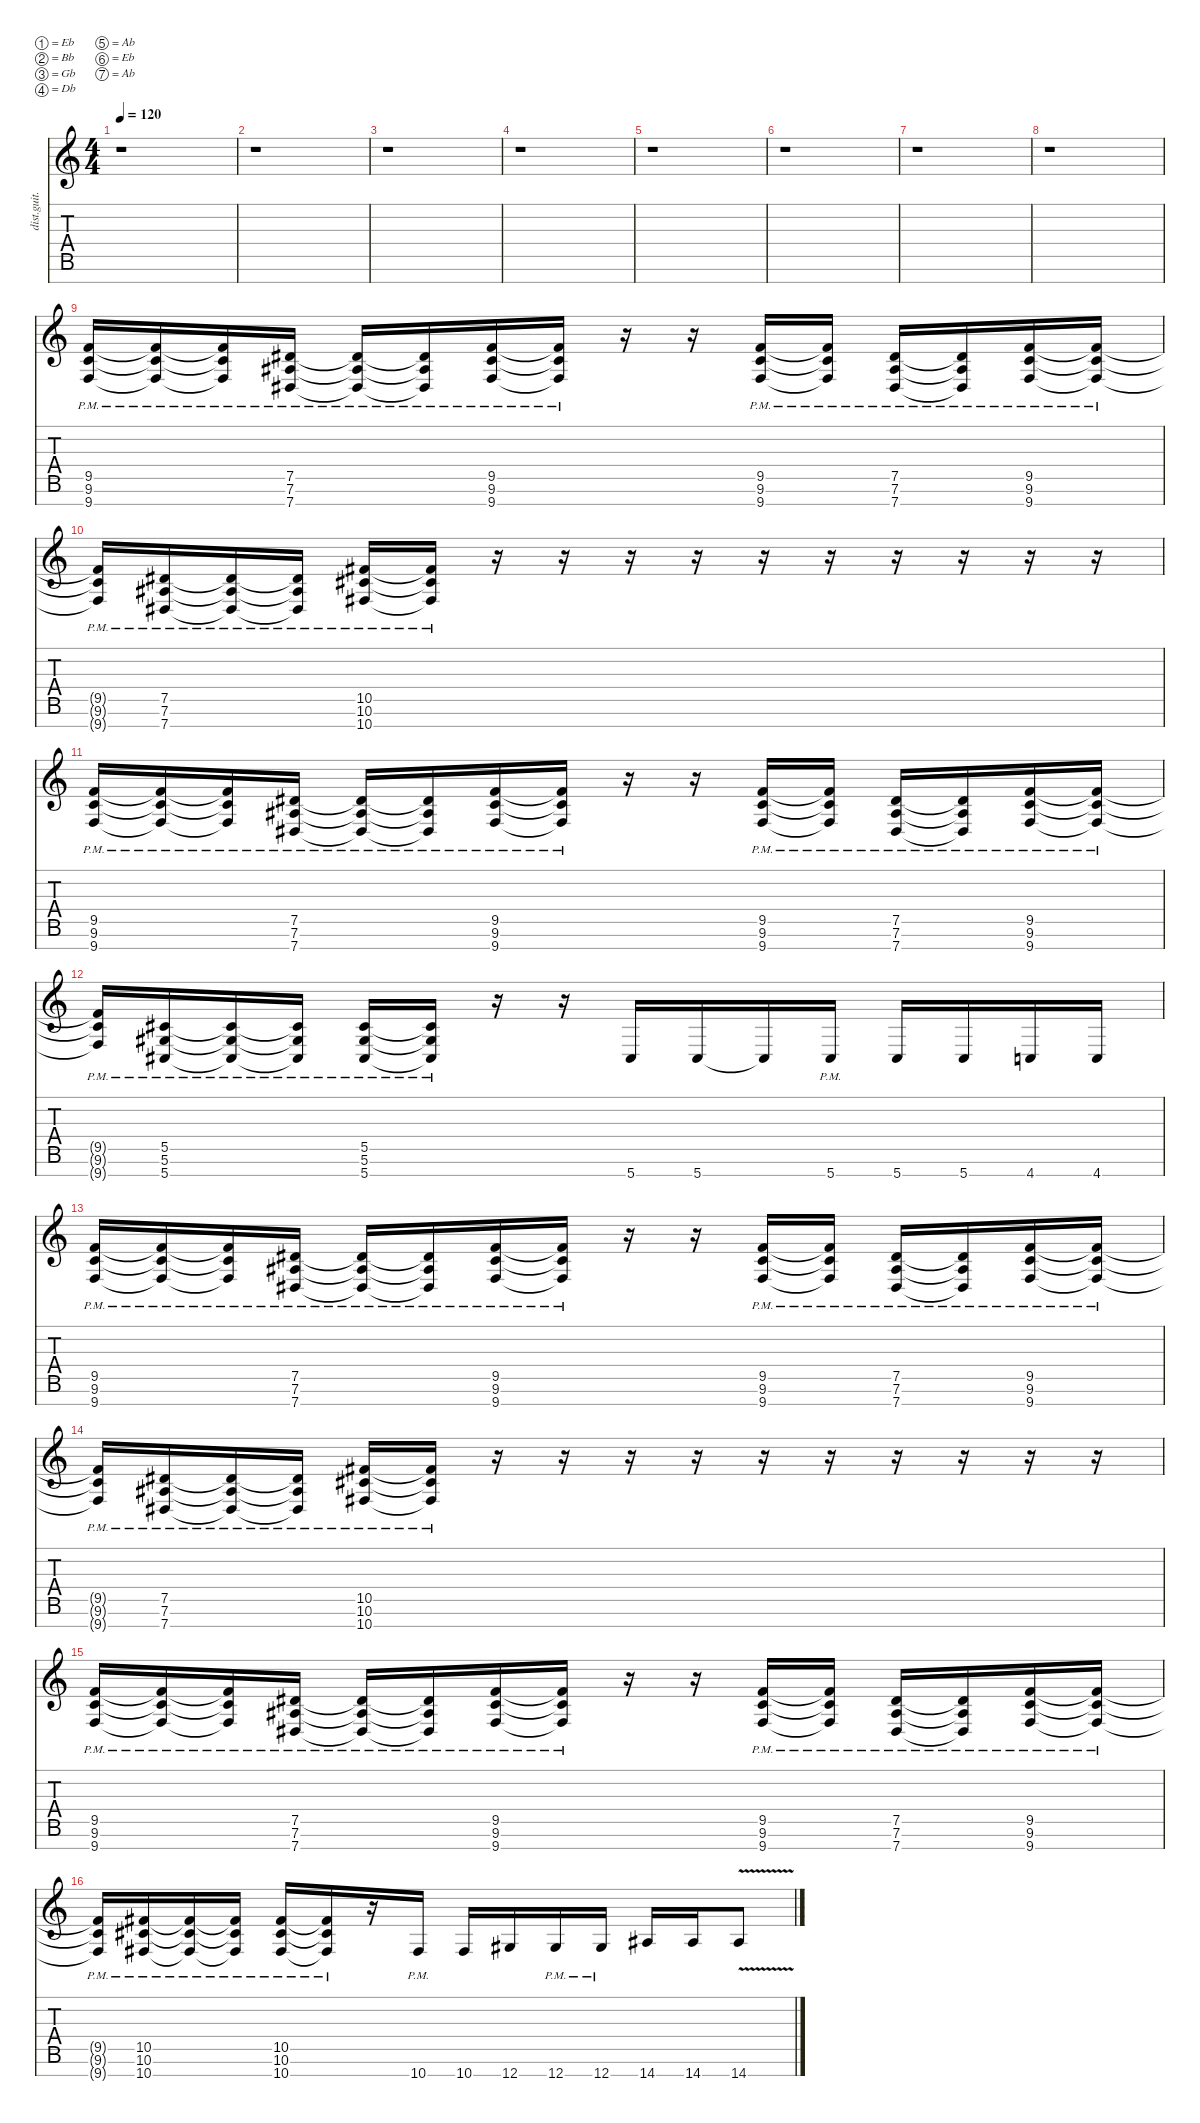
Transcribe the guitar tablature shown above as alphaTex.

\defaultSystemsLayout 4
\hideDynamics
\bracketExtendMode nobrackets
\otherSystemsTrackNameOrientation horizontal
\track ("riff" "dist.guit.") {instrument distortionguitar}
\staff {score tabs}
\tuning (Eb4 Bb3 Gb3 Db3 Ab2 Eb2 Ab1)
\ts (4 4)
\tempo 120
\clef g2
\ks c
r.1{dy mf beam Down} |
r.1{beam Down} |
r.1{beam Down} |
r.1{beam Down} |
r.1{beam Down} |
r.1{beam Down} |
r.1{beam Down} |
r.1{beam Down} |
(9.7{pm} 9.6{pm} 9.5{pm}).16{beam Up} (9.7{pm t} 9.6{pm t} 9.5{pm t}).16{beam Up} (9.7{pm t} 9.6{pm t} 9.5{pm t}).16{beam Up} (7.7{pm acc #} 7.6{pm acc #} 7.5{pm acc #}).16{beam Up} (7.7{pm t acc #} 7.6{pm t acc #} 7.5{pm t acc #}).16{beam Up} (7.7{pm t acc #} 7.6{pm t acc #} 7.5{pm t acc #}).16{beam Up} (9.7{pm} 9.6{pm} 9.5{pm}).16{beam Up} (9.7{pm t} 9.6{pm t} 9.5{pm t}).16{beam Up} r.16{beam Up} r.16{beam Up} (9.7{pm} 9.6{pm} 9.5{pm}).16{beam Up} (9.7{pm t} 9.6{pm t} 9.5{pm t}).16{beam Up} (7.7{pm acc #} 7.6{pm acc #} 7.5{pm acc #}).16{beam Up} (7.7{pm t acc #} 7.6{pm t acc #} 7.5{pm t acc #}).16{beam Up} (9.7{pm} 9.6{pm} 9.5{pm}).16{beam Up} (9.7{pm t} 9.6{pm t} 9.5{pm t}).16{beam Up} |
(9.7{pm t} 9.6{pm t} 9.5{pm t}).16{beam Up} (7.7{pm acc #} 7.6{pm acc #} 7.5{pm acc #}).16{beam Up} (7.7{pm t acc #} 7.6{pm t acc #} 7.5{pm t acc #}).16{beam Up} (7.7{pm t acc #} 7.6{pm t acc #} 7.5{pm t acc #}).16{beam Up} (10.7{pm acc #} 10.6{pm acc #} 10.5{pm acc #}).16{beam Up} (10.7{pm t acc #} 10.6{pm t acc #} 10.5{pm t acc #}).16{beam Up} r.16{beam Up} r.16{beam Up} r.16{beam Up} r.16{beam Up} r.16{beam Up} r.16{beam Up} r.16{beam Up} r.16{beam Up} r.16{beam Up} r.16{beam Up} |
(9.7{pm} 9.6{pm} 9.5{pm}).16{beam Up} (9.7{pm t} 9.6{pm t} 9.5{pm t}).16{beam Up} (9.7{pm t} 9.6{pm t} 9.5{pm t}).16{beam Up} (7.7{pm acc #} 7.6{pm acc #} 7.5{pm acc #}).16{beam Up} (7.7{pm t acc #} 7.6{pm t acc #} 7.5{pm t acc #}).16{beam Up} (7.7{pm t acc #} 7.6{pm t acc #} 7.5{pm t acc #}).16{beam Up} (9.7{pm} 9.6{pm} 9.5{pm}).16{beam Up} (9.7{pm t} 9.6{pm t} 9.5{pm t}).16{beam Up} r.16{beam Up} r.16{beam Up} (9.7{pm} 9.6{pm} 9.5{pm}).16{beam Up} (9.7{pm t} 9.6{pm t} 9.5{pm t}).16{beam Up} (7.7{pm acc #} 7.6{pm acc #} 7.5{pm acc #}).16{beam Up} (7.7{pm t acc #} 7.6{pm t acc #} 7.5{pm t acc #}).16{beam Up} (9.7{pm} 9.6{pm} 9.5{pm}).16{beam Up} (9.7{pm t} 9.6{pm t} 9.5{pm t}).16{beam Up} |
(9.7{pm t} 9.6{pm t} 9.5{pm t}).16{beam Up} (5.7{pm acc #} 5.6{pm acc #} 5.5{pm acc #}).16{beam Up} (5.7{pm t acc #} 5.6{pm t acc #} 5.5{pm t acc #}).16{beam Up} (5.7{pm t acc #} 5.6{pm t acc #} 5.5{pm t acc #}).16{beam Up} (5.7{pm acc #} 5.6{pm acc #} 5.5{pm acc #}).16{beam Up} (5.7{pm t acc #} 5.6{pm t acc #} 5.5{pm t acc #}).16{beam Up} r.16{beam Up} r.16{beam Up} 5.7{acc #}.16{beam Up} 5.7{acc #}.16{beam Up} 5.7{t acc #}.16{beam Up} 5.7{pm acc #}.16{beam Up} 5.7{acc #}.16{beam Up} 5.7{acc #}.16{beam Up} 4.7.16{beam Up} 4.7.16{beam Up} |
(9.7{pm} 9.6{pm} 9.5{pm}).16{beam Up} (9.7{pm t} 9.6{pm t} 9.5{pm t}).16{beam Up} (9.7{pm t} 9.6{pm t} 9.5{pm t}).16{beam Up} (7.7{pm acc #} 7.6{pm acc #} 7.5{pm acc #}).16{beam Up} (7.7{pm t acc #} 7.6{pm t acc #} 7.5{pm t acc #}).16{beam Up} (7.7{pm t acc #} 7.6{pm t acc #} 7.5{pm t acc #}).16{beam Up} (9.7{pm} 9.6{pm} 9.5{pm}).16{beam Up} (9.7{pm t} 9.6{pm t} 9.5{pm t}).16{beam Up} r.16{beam Up} r.16{beam Up} (9.7{pm} 9.6{pm} 9.5{pm}).16{beam Up} (9.7{pm t} 9.6{pm t} 9.5{pm t}).16{beam Up} (7.7{pm acc #} 7.6{pm acc #} 7.5{pm acc #}).16{beam Up} (7.7{pm t acc #} 7.6{pm t acc #} 7.5{pm t acc #}).16{beam Up} (9.7{pm} 9.6{pm} 9.5{pm}).16{beam Up} (9.7{pm t} 9.6{pm t} 9.5{pm t}).16{beam Up} |
(9.7{pm t} 9.6{pm t} 9.5{pm t}).16{beam Up} (7.7{pm acc #} 7.6{pm acc #} 7.5{pm acc #}).16{beam Up} (7.7{pm t acc #} 7.6{pm t acc #} 7.5{pm t acc #}).16{beam Up} (7.7{pm t acc #} 7.6{pm t acc #} 7.5{pm t acc #}).16{beam Up} (10.7{pm acc #} 10.6{pm acc #} 10.5{pm acc #}).16{beam Up} (10.7{pm t acc #} 10.6{pm t acc #} 10.5{pm t acc #}).16{beam Up} r.16{beam Up} r.16{beam Up} r.16{beam Up} r.16{beam Up} r.16{beam Up} r.16{beam Up} r.16{beam Up} r.16{beam Up} r.16{beam Up} r.16{beam Up} |
(9.7{pm} 9.6{pm} 9.5{pm}).16{beam Up} (9.7{pm t} 9.6{pm t} 9.5{pm t}).16{beam Up} (9.7{pm t} 9.6{pm t} 9.5{pm t}).16{beam Up} (7.7{pm acc #} 7.6{pm acc #} 7.5{pm acc #}).16{beam Up} (7.7{pm t acc #} 7.6{pm t acc #} 7.5{pm t acc #}).16{beam Up} (7.7{pm t acc #} 7.6{pm t acc #} 7.5{pm t acc #}).16{beam Up} (9.7{pm} 9.6{pm} 9.5{pm}).16{beam Up} (9.7{pm t} 9.6{pm t} 9.5{pm t}).16{beam Up} r.16{beam Up} r.16{beam Up} (9.7{pm} 9.6{pm} 9.5{pm}).16{beam Up} (9.7{pm t} 9.6{pm t} 9.5{pm t}).16{beam Up} (7.7{pm acc #} 7.6{pm acc #} 7.5{pm acc #}).16{beam Up} (7.7{pm t acc #} 7.6{pm t acc #} 7.5{pm t acc #}).16{beam Up} (9.7{pm} 9.6{pm} 9.5{pm}).16{beam Up} (9.7{pm t} 9.6{pm t} 9.5{pm t}).16{beam Up} |
(9.7{pm t} 9.6{pm t} 9.5{pm t}).16{beam Up} (10.7{pm acc #} 10.6{pm acc #} 10.5{pm acc #}).16{beam Up} (10.7{pm t acc #} 10.6{pm t acc #} 10.5{pm t acc #}).16{beam Up} (10.7{pm t acc #} 10.6{pm t acc #} 10.5{pm t acc #}).16{beam Up} (10.5{pm acc #} 10.6{pm acc #} 10.7{pm acc #}).16{beam Up} (10.5{pm t acc #} 10.6{pm t acc #} 10.7{pm t acc #}).16{beam Up} r.16{beam Up} 10.7{pm acc #}.16{beam Up} 10.7{acc #}.16{beam Up} 12.7{acc #}.16{beam Up} 12.7{pm acc #}.16{beam Up} 12.7{pm acc #}.16{beam Up} 14.7{acc #}.16{beam Up} 14.7{acc #}.16{beam Up} 14.7{v acc #}.8{beam Up}
